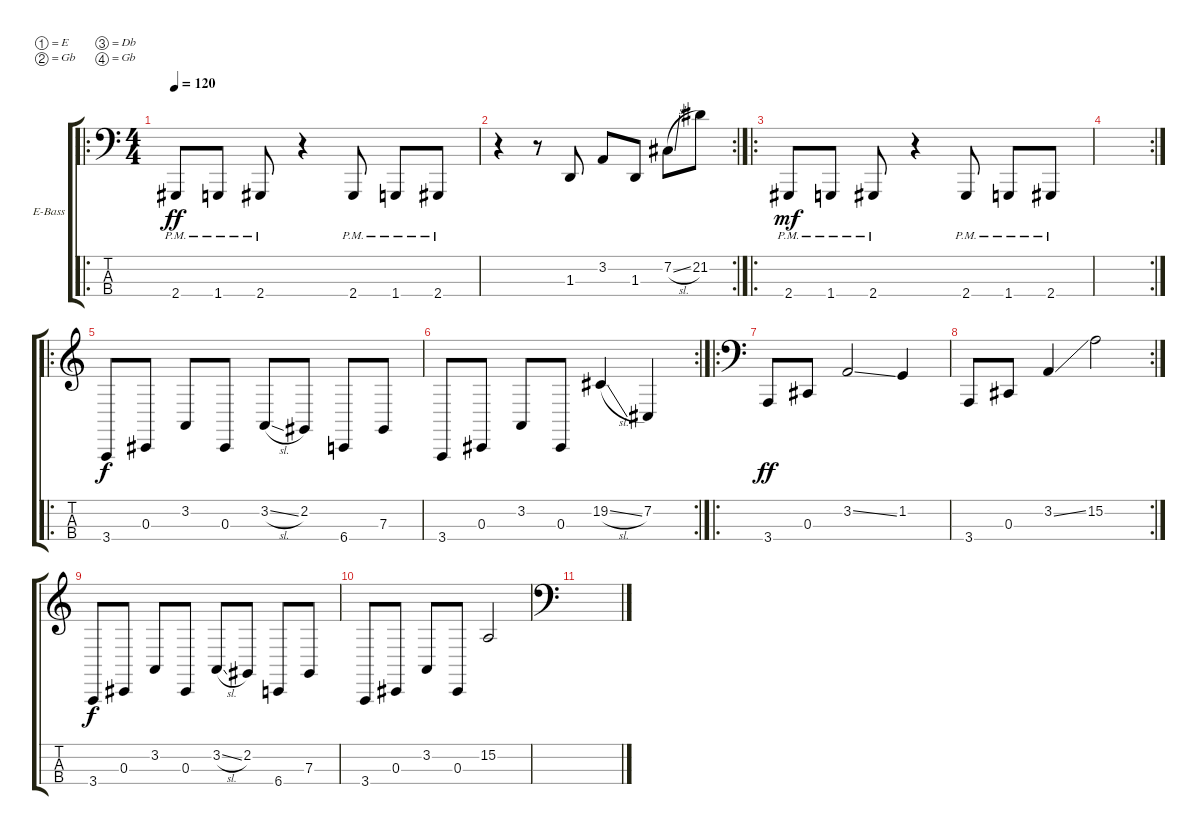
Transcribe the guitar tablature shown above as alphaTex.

\defaultSystemsLayout 4
\bracketExtendMode groupsimilarinstruments
\firstSystemTrackNameOrientation horizontal
\otherSystemsTrackNameOrientation horizontal
\track ("Electric Bass" "E-Bass") {instrument electricbassfinger}
\staff {score tabs}
\tuning (E2 Gb1 Db1 Gb0)
\ro
\ts (4 4)
\tempo 120
\clef f4
\scale
0.363184
\ks c
2.4{pm}.8{dy ff} 1.4{pm}.8 2.4{pm}.8 r.4 2.4{pm}.8 1.4{pm}.8 2.4{pm}.8 |
\rc 2
\scale
0.333333 r.4 r.8 1.3.8 3.2.8 1.3.8 7.2{sl}.8 21.2.8 |
\ro
\scale
0.363184 2.4{pm}.8{dy mf} 1.4{pm}.8 2.4{pm}.8 r.4 2.4{pm}.8 1.4{pm}.8 2.4{pm}.8 |
\rc 2
\scale
0.333333 |
\ro
\clef g2
\scale
0.363184 3.4.8{dy f} 0.3.8 3.2.8 0.3.8 3.2{sl}.8 2.2.8 6.4.8 7.3.8 |
\rc 2
\scale
0.333333 3.4.8 0.3.8 3.2.8 0.3.8 19.2{sl}.4 7.2.4 |
\ro
\clef f4
\scale
0.333333 3.4.8{dy ff} 0.3.8 3.2{ss}.2 1.2.4 |
\rc 2
\scale
0.333333 3.4.8 0.3.8 3.2{ss}.4 15.2.2 |
\clef g2
3.4.8{dy f} 0.3.8 3.2.8 0.3.8 3.2{sl}.8 2.2.8 6.4.8 7.3.8 |
3.4.8 0.3.8 3.2.8 0.3.8 15.2.2 |
\clef f4
|
|
\scale
0.333333 |
\scale
0.333333 |
\scale
0.333333 |
\scale
0.333333
